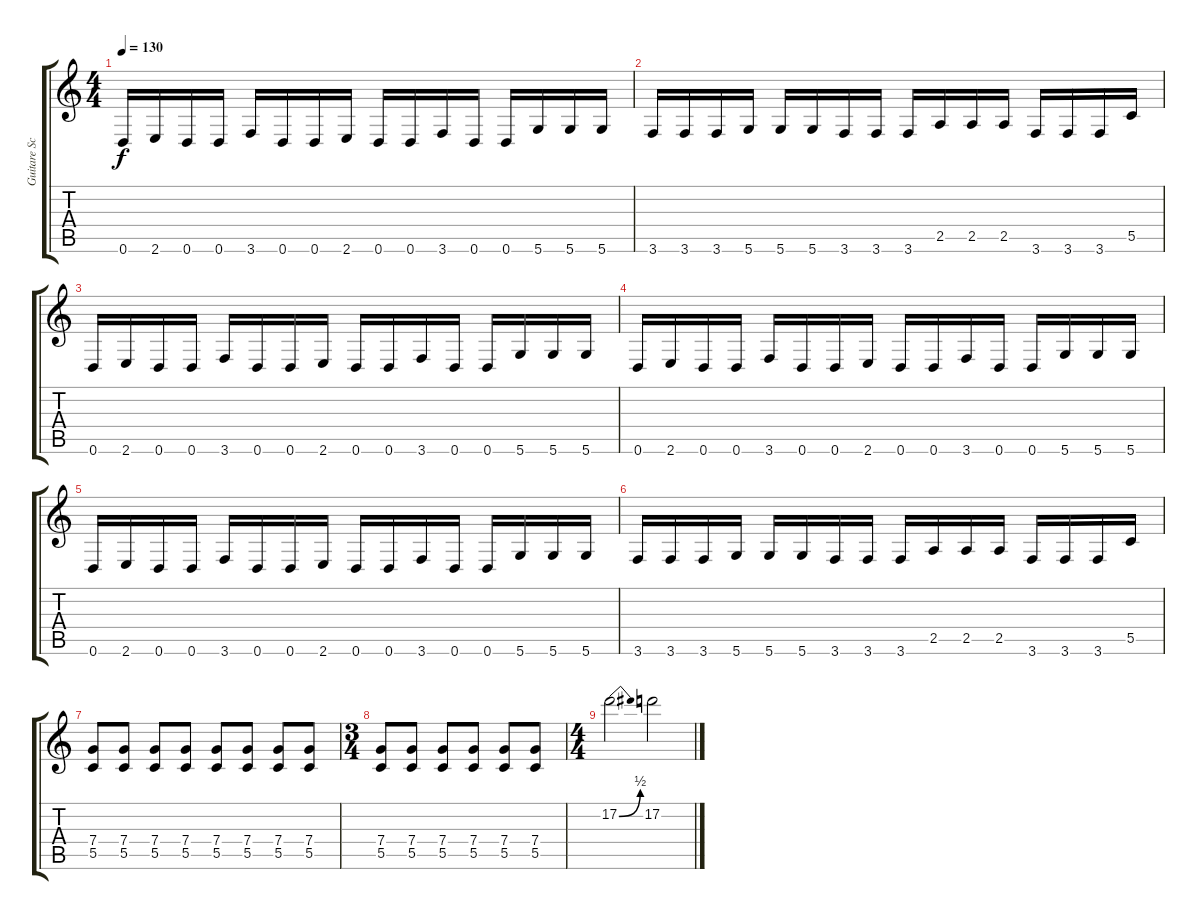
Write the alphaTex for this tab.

\track ("Guitare Scemana" "Guitare Sc") {instrument distortionguitar}
\staff {score tabs}
\tuning (D4 A3 F3 C3 G2 D2) {hide}
\ts (4 4)
\tempo 130
\clef g2
\ks c
0.6.16{dy f} 2.6.16 0.6.16 0.6.16 3.6.16 0.6.16 0.6.16 2.6.16 0.6.16 0.6.16 3.6.16 0.6.16 0.6.16 5.6.16 5.6.16 5.6.16 |
3.6.16 3.6.16 3.6.16 5.6.16 5.6.16 5.6.16 3.6.16 3.6.16 3.6.16 2.5.16 2.5.16 2.5.16 3.6.16 3.6.16 3.6.16 5.5.16 |
0.6.16 2.6.16 0.6.16 0.6.16 3.6.16 0.6.16 0.6.16 2.6.16 0.6.16 0.6.16 3.6.16 0.6.16 0.6.16 5.6.16 5.6.16 5.6.16 |
0.6.16 2.6.16 0.6.16 0.6.16 3.6.16 0.6.16 0.6.16 2.6.16 0.6.16 0.6.16 3.6.16 0.6.16 0.6.16 5.6.16 5.6.16 5.6.16 |
0.6.16 2.6.16 0.6.16 0.6.16 3.6.16 0.6.16 0.6.16 2.6.16 0.6.16 0.6.16 3.6.16 0.6.16 0.6.16 5.6.16 5.6.16 5.6.16 |
3.6.16 3.6.16 3.6.16 5.6.16 5.6.16 5.6.16 3.6.16 3.6.16 3.6.16 2.5.16 2.5.16 2.5.16 3.6.16 3.6.16 3.6.16 5.5.16 |
(7.4 5.5).8 (7.4 5.5).8 (7.4 5.5).8 (7.4 5.5).8 (7.4 5.5).8 (7.4 5.5).8 (7.4 5.5).8 (7.4 5.5).8 |
\ts (3 4)
(7.4 5.5).8 (7.4 5.5).8 (7.4 5.5).8 (7.4 5.5).8 (7.4 5.5).8 (7.4 5.5).8 |
\ts (4 4)
17.2{be (bend 0 0 60 2)}.2 17.2.2
